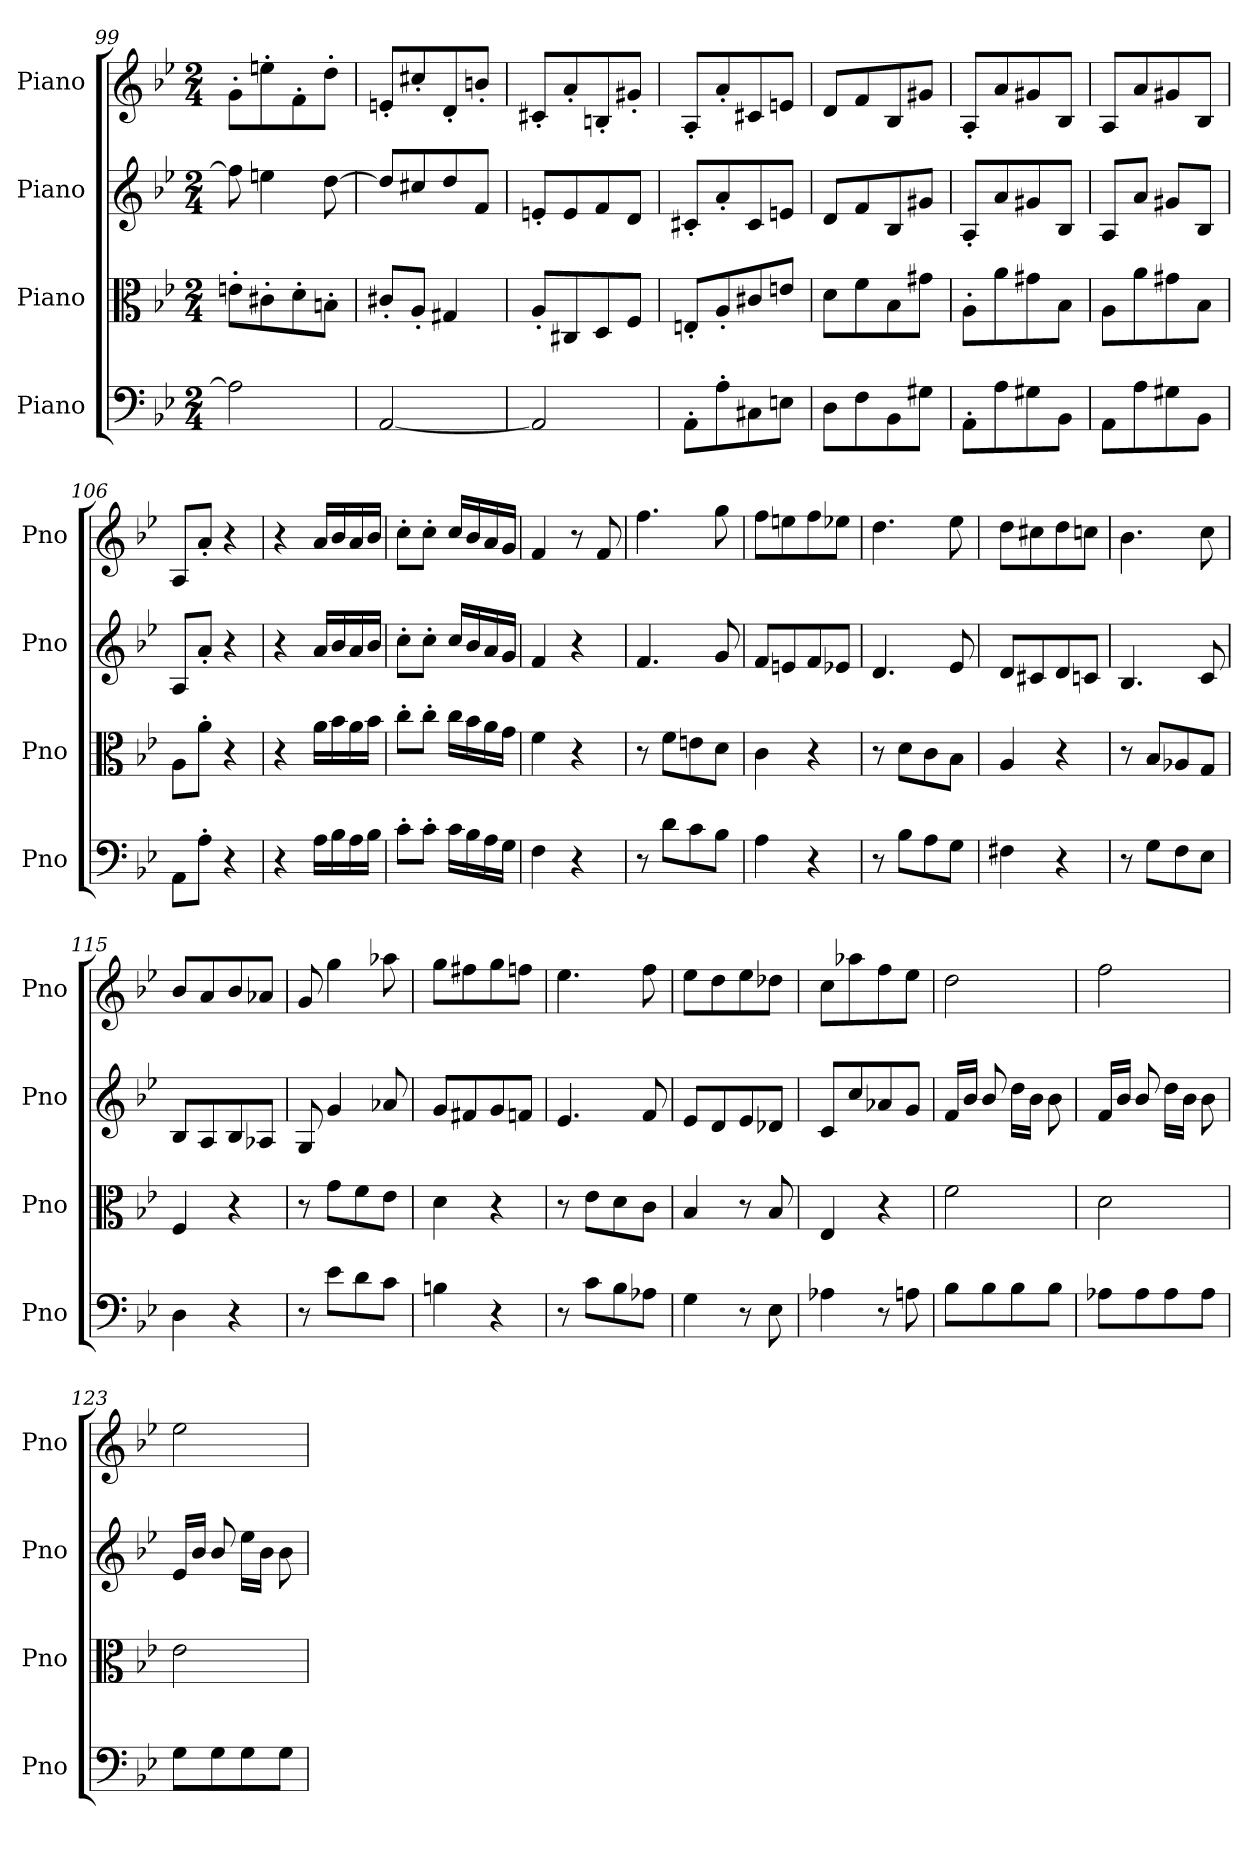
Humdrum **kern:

**kern	**kern	**kern	**kern
*part4	*part3	*part2	*part1
*staff4	*staff3	*staff2	*staff1
*I"Piano	*I"Piano	*I"Piano	*I"Piano
*I'Pno	*I'Pno	*I'Pno	*I'Pno
!!LO:LB:g=z
*clefF4	*clefC3	*clefG2	*clefG2
*k[b-e-]	*k[b-e-]	*k[b-e-]	*k[b-e-]
*M2/4	*M2/4	*M2/4	*M2/4
=99	=99	=99	=99
2A\]	8en'\L	8ff\]	8g'\L
.	8c#X'\	4een\	8een'\
.	8d'\	.	8f'\
.	8Bn'\J	[8dd\	8dd'\J
=100	=100	=100	=100
[2AA/	8c#X'/L	8dd/L]	8en'/L
.	8A'/J	8cc#X/	8cc#X'/
.	4G#X/	8dd/	8d'/
.	.	8f/J	8bn'/J
=101	=101	=101	=101
2AA/]	8A'/L	8en'/L	8c#X'/L
.	8C#X/	8e/	8a'/
.	8D/	8f/	8Bn'/
.	8F/J	8d/J	8g#X'/J
=102	=102	=102	=102
8AA'\L	8En'/L	8c#X'/L	8A'/L
8A'\	8A'/	8a'/	8a'/
8C#X\	8c#X/	8c#/	8c#X/
8En\J	8en/J	8en/J	8en/J
=103	=103	=103	=103
8D\L	8d\L	8d/L	8d/L
8F\	8f\	8f/	8f/
8BB-\	8B-\	8B-/	8B-/
8G#X\J	8g#X\J	8g#X/J	8g#X/J
=104	=104	=104	=104
8AA'\L	8A'\L	8A'/L	8A'/L
8A\	8a\	8a/	8a/
8G#X\	8g#X\	8g#X/	8g#X/
8BB-\J	8B-\J	8B-/J	8B-/J
=105	=105	=105	=105
8AA\L	8A\L	8A/L	8A/L
8A\	8a\	8a/J	8a/
8G#X\	8g#X\	8g#X/L	8g#X/
8BB-\J	8B-\J	8B-/J	8B-/J
!!LO:PB:g=z
=106	=106	=106	=106
8AA\L	8A\L	8A/L	8A/L
8A'\J	8a'\J	8a'/J	8a'/J
4r	4r	4r	4r
=107	=107	=107	=107
4r	4r	4r	4r
16A\LL	16a\LL	16a/LL	16a/LL
16B-\	16b-\	16b-/	16b-/
16A\	16a\	16a/	16a/
16B-\JJ	16b-\JJ	16b-/JJ	16b-/JJ
=108	=108	=108	=108
8c'\L	8cc'\L	8cc'\L	8cc'\L
8c'\J	8cc'\J	8cc'\J	8cc'\J
16c\LL	16cc\LL	16cc/LL	16cc/LL
16B-\	16b-\	16b-/	16b-/
16A\	16a\	16a/	16a/
16G\JJ	16g\JJ	16g/JJ	16g/JJ
=109	=109	=109	=109
4F\	4f\	4f/	4f/
4r	4r	4r	8r
.	.	.	8f/
=110	=110	=110	=110
8r	8r	4.f/	4.ff\
8d\L	8f\L	.	.
8c\	8en\	.	.
8B-\J	8d\J	8g/	8gg\
=111	=111	=111	=111
4A\	4c\	8f/L	8ff\L
.	.	8en/	8een\
4r	4r	8f/	8ff\
.	.	8e-X/J	8ee-X\J
=112	=112	=112	=112
8r	8r	4.d/	4.dd\
8B-\L	8d\L	.	.
8A\	8c\	.	.
8G\J	8B-\J	8e-/	8ee-\
!!LO:LB:g=z
=113	=113	=113	=113
4F#X\	4A/	8d/L	8dd\L
.	.	8c#X/	8cc#X\
4r	4r	8d/	8dd\
.	.	8cn/J	8ccn\J
=114	=114	=114	=114
8r	8r	4.B-/	4.b-\
8G\L	8B-/L	.	.
8F\	8A-X/	.	.
8E-\J	8G/J	8c/	8cc\
=115	=115	=115	=115
4D\	4F/	8B-/L	8b-/L
.	.	8A/	8a/
4r	4r	8B-/	8b-/
.	.	8A-X/J	8a-X/J
=116	=116	=116	=116
8r	8r	8G/	8g/
8e-\L	8g\L	4g/	4gg\
8d\	8f\	.	.
8c\J	8e-\J	8a-X/	8aa-X\
=117	=117	=117	=117
4Bn\	4d\	8g/L	8gg\L
.	.	8f#X/	8ff#X\
4r	4r	8g/	8gg\
.	.	8fn/J	8ffn\J
=118	=118	=118	=118
8r	8r	4.e-/	4.ee-\
8c\L	8e-\L	.	.
8B-\	8d\	.	.
8A-X\J	8c\J	8f/	8ff\
=119	=119	=119	=119
4G\	4B-/	8e-/L	8ee-\L
.	.	8d/	8dd\
8r	8r	8e-/	8ee-\
8E-\	8B-/	8d-X/J	8dd-X\J
!!LO:LB:g=z
=120	=120	=120	=120
4A-X\	4E-/	8c/L	8cc\L
.	.	8cc/	8aa-X\
8r	4r	8a-X/	8ff\
8An\	.	8g/J	8ee-\J
=121	=121	=121	=121
8B-\L	2f\	16f/LL	2dd\
.	.	16b-/JJ	.
8B-\	.	8b-/	.
8B-\	.	16dd\LL	.
.	.	16b-\JJ	.
8B-\J	.	8b-\	.
=122	=122	=122	=122
8A-X\L	2d\	16f/LL	2ff\
.	.	16b-/JJ	.
8A-\	.	8b-/	.
8A-\	.	16dd\LL	.
.	.	16b-\JJ	.
8A-\J	.	8b-\	.
=123	=123	=123	=123
8G\L	2e-\	16e-/LL	2ee-\
.	.	16b-/JJ	.
8G\	.	8b-/	.
8G\	.	16ee-\LL	.
.	.	16b-\JJ	.
8G\J	.	8b-\	.
=	=	=	=
*-	*-	*-	*-
